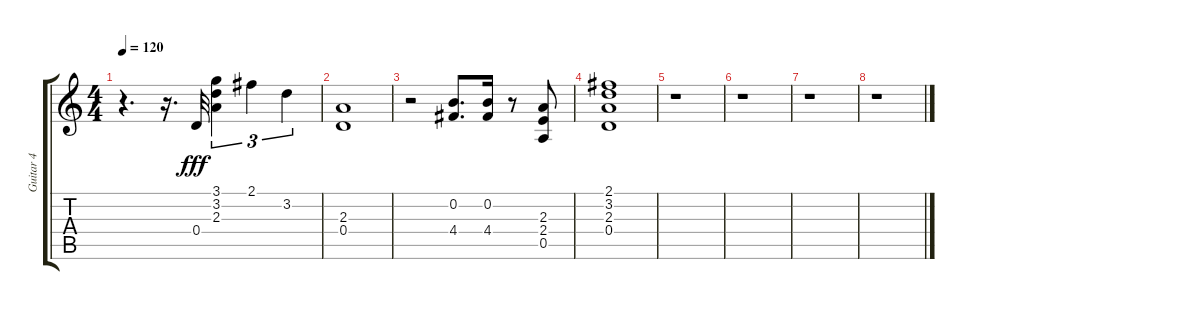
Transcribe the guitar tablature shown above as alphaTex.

\track ("Guitar 4" "Guitar 4") {instrument distortionguitar}
\staff {score tabs}
\tuning (E4 B3 G3 D3 A2 E2) {hide}
\ts (4 4)
\tempo 120
\clef g2
\ks c
r.4{d dy fff} r.16{d} 0.4.32 (3.1 3.2 2.3).4{tu (3 2)} 2.1.4{tu (3 2)} 3.2.4{tu (3 2)} |
(2.3 0.4).1 |
r.2 (0.2 4.4).8{d} (0.2 4.4).16 r.8 (2.3 2.4 0.5).8 |
(2.1 3.2 2.3 0.4).1 |
r.1 |
r.1 |
r.1 |
r.1
